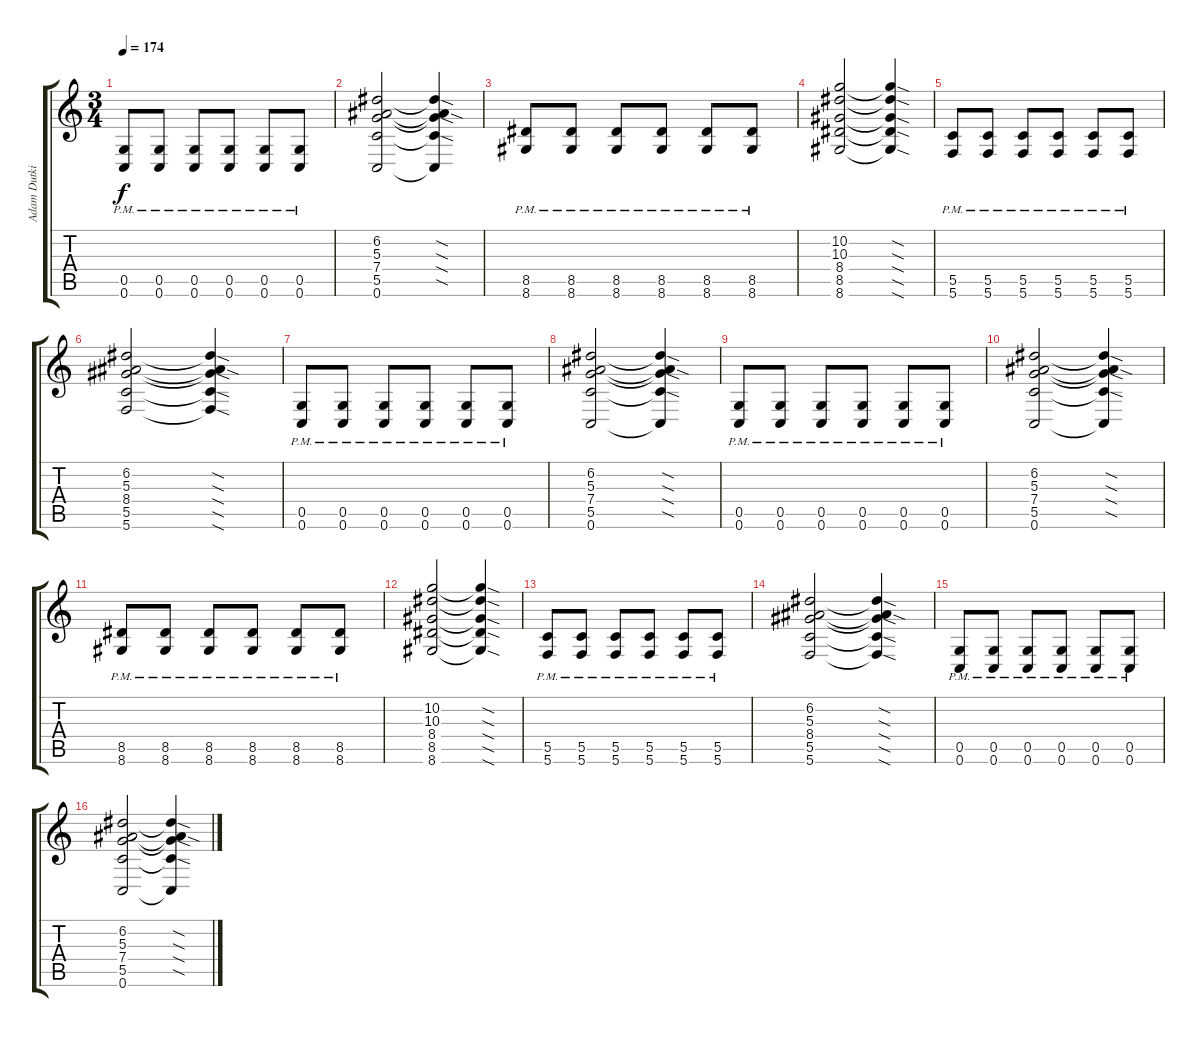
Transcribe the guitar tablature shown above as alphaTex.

\track ("Adam Dutkiewicz" "Adam Dutki") {instrument distortionguitar}
\staff {score tabs}
\tuning (D4 A3 F3 C3 G2 C2) {hide}
\ts (3 4)
\tempo 174
\clef g2
\ks c
(0.5{pm} 0.6{pm}).8{dy f} (0.5{pm} 0.6{pm}).8 (0.5{pm} 0.6{pm}).8 (0.5{pm} 0.6{pm}).8 (0.5{pm} 0.6{pm}).8 (0.5{pm} 0.6{pm}).8 |
(6.2 5.3 7.4 5.5 0.6).2 (6.2{sod t} 5.3{sod t} 7.4{sod t} 5.5{sod t} 0.6{t}).4 |
(8.5{pm} 8.6{pm}).8 (8.5{pm} 8.6{pm}).8 (8.5{pm} 8.6{pm}).8 (8.5{pm} 8.6{pm}).8 (8.5{pm} 8.6{pm}).8 (8.5{pm} 8.6{pm}).8 |
(10.2 10.3 8.4 8.5 8.6).2 (10.2{sod t} 10.3{sod t} 8.4{sod t} 8.5{sod t} 8.6{sod t}).4 |
(5.5{pm} 5.6{pm}).8 (5.5{pm} 5.6{pm}).8 (5.5{pm} 5.6{pm}).8 (5.5{pm} 5.6{pm}).8 (5.5{pm} 5.6{pm}).8 (5.5{pm} 5.6{pm}).8 |
(6.2 5.3 8.4 5.5 5.6).2 (6.2{sod t} 5.3{sod t} 8.4{sod t} 5.5{sod t} 5.6{sod t}).4 |
(0.5{pm} 0.6{pm}).8 (0.5{pm} 0.6{pm}).8 (0.5{pm} 0.6{pm}).8 (0.5{pm} 0.6{pm}).8 (0.5{pm} 0.6{pm}).8 (0.5{pm} 0.6{pm}).8 |
(6.2 5.3 7.4 5.5 0.6).2 (6.2{sod t} 5.3{sod t} 7.4{sod t} 5.5{sod t} 0.6{t}).4 |
(0.5{pm} 0.6{pm}).8 (0.5{pm} 0.6{pm}).8 (0.5{pm} 0.6{pm}).8 (0.5{pm} 0.6{pm}).8 (0.5{pm} 0.6{pm}).8 (0.5{pm} 0.6{pm}).8 |
(6.2 5.3 7.4 5.5 0.6).2 (6.2{sod t} 5.3{sod t} 7.4{sod t} 5.5{sod t} 0.6{t}).4 |
(8.5{pm} 8.6{pm}).8 (8.5{pm} 8.6{pm}).8 (8.5{pm} 8.6{pm}).8 (8.5{pm} 8.6{pm}).8 (8.5{pm} 8.6{pm}).8 (8.5{pm} 8.6{pm}).8 |
(10.2 10.3 8.4 8.5 8.6).2 (10.2{sod t} 10.3{sod t} 8.4{sod t} 8.5{sod t} 8.6{sod t}).4 |
(5.5{pm} 5.6{pm}).8 (5.5{pm} 5.6{pm}).8 (5.5{pm} 5.6{pm}).8 (5.5{pm} 5.6{pm}).8 (5.5{pm} 5.6{pm}).8 (5.5{pm} 5.6{pm}).8 |
(6.2 5.3 8.4 5.5 5.6).2 (6.2{sod t} 5.3{sod t} 8.4{sod t} 5.5{sod t} 5.6{sod t}).4 |
(0.5{pm} 0.6{pm}).8 (0.5{pm} 0.6{pm}).8 (0.5{pm} 0.6{pm}).8 (0.5{pm} 0.6{pm}).8 (0.5{pm} 0.6{pm}).8 (0.5{pm} 0.6{pm}).8 |
(6.2 5.3 7.4 5.5 0.6).2 (6.2{sod t} 5.3{sod t} 7.4{sod t} 5.5{sod t} 0.6{t}).4
